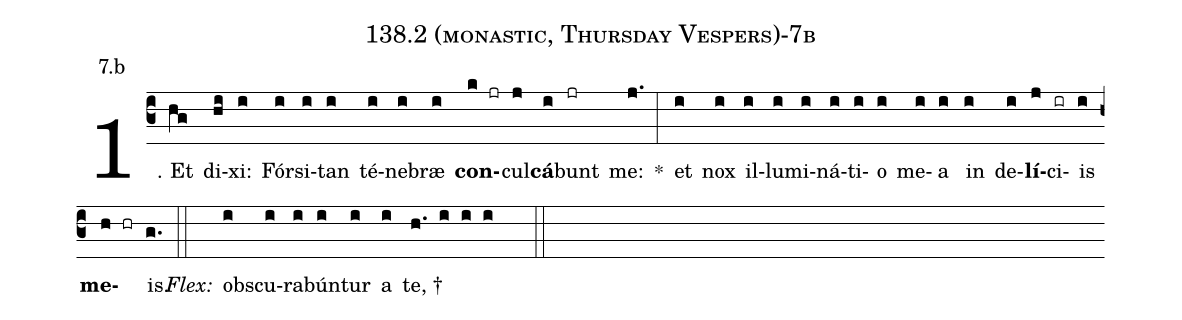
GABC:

name: 138.2 (monastic, Thursday Vespers)-7b;
annotation: 7.b;
%%
(c3)1. Et(hg) di(hi)xi:(i) Fór(i)si(i)tan(i) té(i)ne(i)bræ(i) <b>con</b>(k jr)cul(j)<b>cá</b>(i)bunt(jr) me:(j.) *(:) et(i) nox(i) il(i)lu(i)mi(i)ná(i)ti(i)o(i) me(i)a(i) in(i) de(i)<b>lí</b>(j)ci(ir)is(i) <b>me</b>(h hr)is.(g.) (::)
<i>Flex:</i>()  obs(i)cu(i)ra(i)bún(i)tur(i) a(i) te, †(h. i i i  ::)
